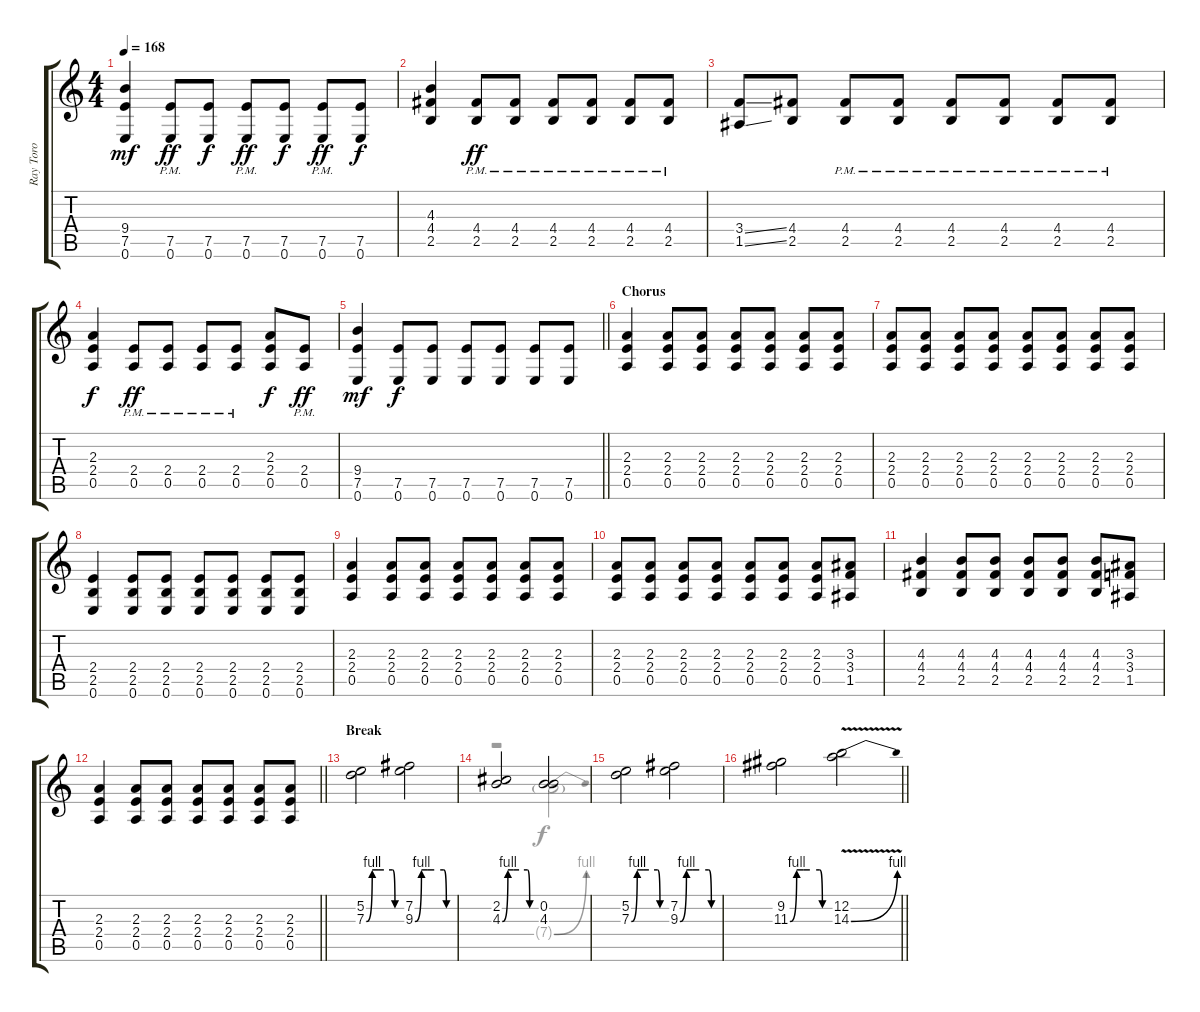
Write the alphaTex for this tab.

\track ("Ray Toro" "Ray Toro") {instrument distortionguitar}
\staff {score tabs}
\tuning (E4 B3 G3 D3 A2 E2) {hide}
\voice
\ts (4 4)
\tempo 168
\clef g2
\ks c
(9.4 7.5 0.6).4{dy mf} (7.5{pm} 0.6{pm}).8{dy ff} (7.5 0.6).8{dy f} (7.5{pm} 0.6{pm}).8{dy ff} (7.5 0.6).8{dy f} (7.5{pm} 0.6{pm}).8{dy ff} (7.5 0.6).8{dy f} |
(4.3 4.4 2.5).4 (4.4{pm} 2.5{pm}).8{dy ff} (4.4{pm} 2.5{pm}).8 (4.4{pm} 2.5{pm}).8 (4.4{pm} 2.5{pm}).8 (4.4{pm} 2.5{pm}).8 (4.4{pm} 2.5{pm}).8 |
(3.4{ss} 1.5{ss}).8 (4.4 2.5).8 (4.4{pm} 2.5{pm}).8 (4.4{pm} 2.5{pm}).8 (4.4{pm} 2.5{pm}).8 (4.4{pm} 2.5{pm}).8 (4.4{pm} 2.5{pm}).8 (4.4{pm} 2.5{pm}).8 |
(2.3 2.4 0.5).4{dy f} (2.4{pm} 0.5{pm}).8{dy ff} (2.4{pm} 0.5{pm}).8 (2.4{pm} 0.5{pm}).8 (2.4{pm} 0.5{pm}).8 (2.3 2.4 0.5).8{dy f} (2.4{pm} 0.5{pm}).8{dy ff} |
\barLineRight lightlight
(9.4 7.5 0.6).4{dy mf} (7.5 0.6).8{dy f} (7.5 0.6).8 (7.5 0.6).8 (7.5 0.6).8 (7.5 0.6).8 (7.5 0.6).8 |
\section ("" "Chorus")
(2.3 2.4 0.5).4 (2.3 2.4 0.5).8 (2.3 2.4 0.5).8 (2.3 2.4 0.5).8 (2.3 2.4 0.5).8 (2.3 2.4 0.5).8 (2.3 2.4 0.5).8 |
(2.3 2.4 0.5).8 (2.3 2.4 0.5).8 (2.3 2.4 0.5).8 (2.3 2.4 0.5).8 (2.3 2.4 0.5).8 (2.3 2.4 0.5).8 (2.3 2.4 0.5).8 (2.3 2.4 0.5).8 |
(2.4 2.5 0.6).4 (2.4 2.5 0.6).8 (2.4 2.5 0.6).8 (2.4 2.5 0.6).8 (2.4 2.5 0.6).8 (2.4 2.5 0.6).8 (2.4 2.5 0.6).8 |
(2.3 2.4 0.5).4 (2.3 2.4 0.5).8 (2.3 2.4 0.5).8 (2.3 2.4 0.5).8 (2.3 2.4 0.5).8 (2.3 2.4 0.5).8 (2.3 2.4 0.5).8 |
(2.3 2.4 0.5).8 (2.3 2.4 0.5).8 (2.3 2.4 0.5).8 (2.3 2.4 0.5).8 (2.3 2.4 0.5).8 (2.3 2.4 0.5).8 (2.3 2.4 0.5).8 (3.3 3.4 1.5).8 |
(4.3 4.4 2.5).4 (4.3 4.4 2.5).8 (4.3 4.4 2.5).8 (4.3 4.4 2.5).8 (4.3 4.4 2.5).8 (4.3 4.4 2.5).8 (3.3 3.4 1.5).8 |
\barLineRight lightlight
(2.3 2.4 0.5).4 (2.3 2.4 0.5).8 (2.3 2.4 0.5).8 (2.3 2.4 0.5).8 (2.3 2.4 0.5).8 (2.3 2.4 0.5).8 (2.3 2.4 0.5).8 |
\section ("" "Break")
(5.2 7.3{be (custom 0 0 10 4 20 4 30 4 45 4 49 0 60 0)}).2{volume 13} (7.2 9.3{be (custom 0 0 10 4 20 4 30 4 45 4 49 0 60 0)}).2 |
(2.2 4.3{be (custom 0 0 10 4 20 4 30 4 45 4 49 0 60 0)}).2 (0.2 4.3).2 |
(5.2 7.3{be (custom 0 0 10 4 20 4 30 4 45 4 49 0 60 0)}).2 (7.2 9.3{be (custom 0 0 10 4 20 4 30 4 45 4 49 0 60 0)}).2 |
\barLineRight lightlight
(9.2 11.3{be (custom 0 0 10 4 20 4 30 4 45 4 49 0 60 0)}).2 (12.2 14.3{be (bend 0 0 60 4) v}).2
\voice
\clef g2
\ottava regular
\simile none
\ks c
|
|
|
|
\barLineRight lightlight
|
|
|
|
|
|
|
\barLineRight lightlight
|
|
r.2 7.4{be (bend 0 0 60 4) g}.2 |
|
\barLineRight lightlight
